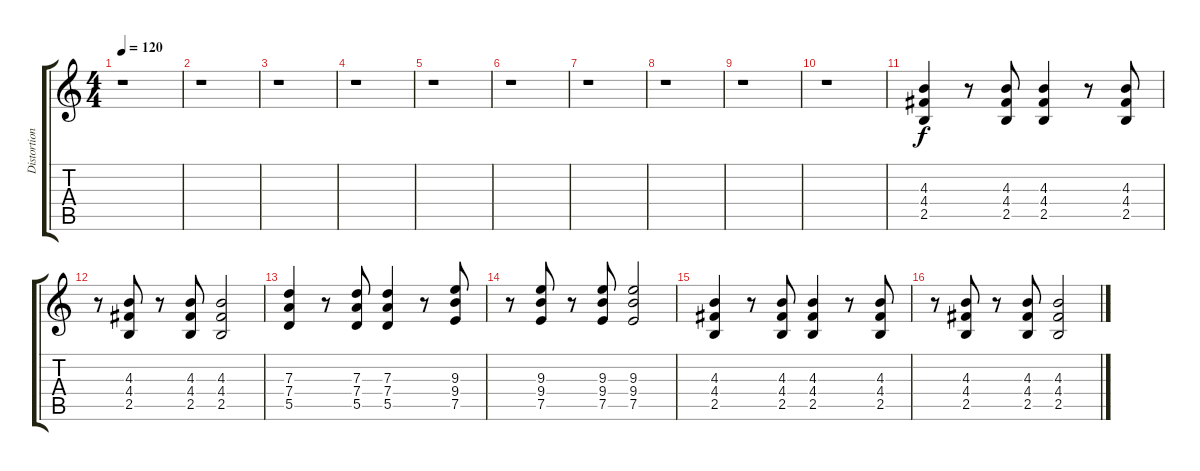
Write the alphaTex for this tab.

\track ("Distortion Guitar" "Distortion") {instrument overdrivenguitar}
\staff {score tabs}
\tuning (E4 B3 G3 D3 A2 E2) {hide}
\ts (4 4)
\tempo 120
\clef g2
\ks c
r.1{dy f instrument overdrivenguitar} |
r.1 |
r.1 |
r.1 |
r.1 |
r.1 |
r.1 |
r.1 |
r.1 |
r.1 |
(4.3 4.4 2.5).4 r.8 (4.3 4.4 2.5).8 (4.3 4.4 2.5).4 r.8 (4.3 4.4 2.5).8 |
r.8 (4.3 4.4 2.5).8 r.8 (4.3 4.4 2.5).8 (4.3 4.4 2.5).2 |
(7.3 7.4 5.5).4 r.8 (7.3 7.4 5.5).8 (7.3 7.4 5.5).4 r.8 (9.3 9.4 7.5).8 |
r.8 (9.3 9.4 7.5).8 r.8 (9.3 9.4 7.5).8 (9.3 9.4 7.5).2 |
(4.3 4.4 2.5).4 r.8 (4.3 4.4 2.5).8 (4.3 4.4 2.5).4 r.8 (4.3 4.4 2.5).8 |
r.8 (4.3 4.4 2.5).8 r.8 (4.3 4.4 2.5).8 (4.3 4.4 2.5).2
